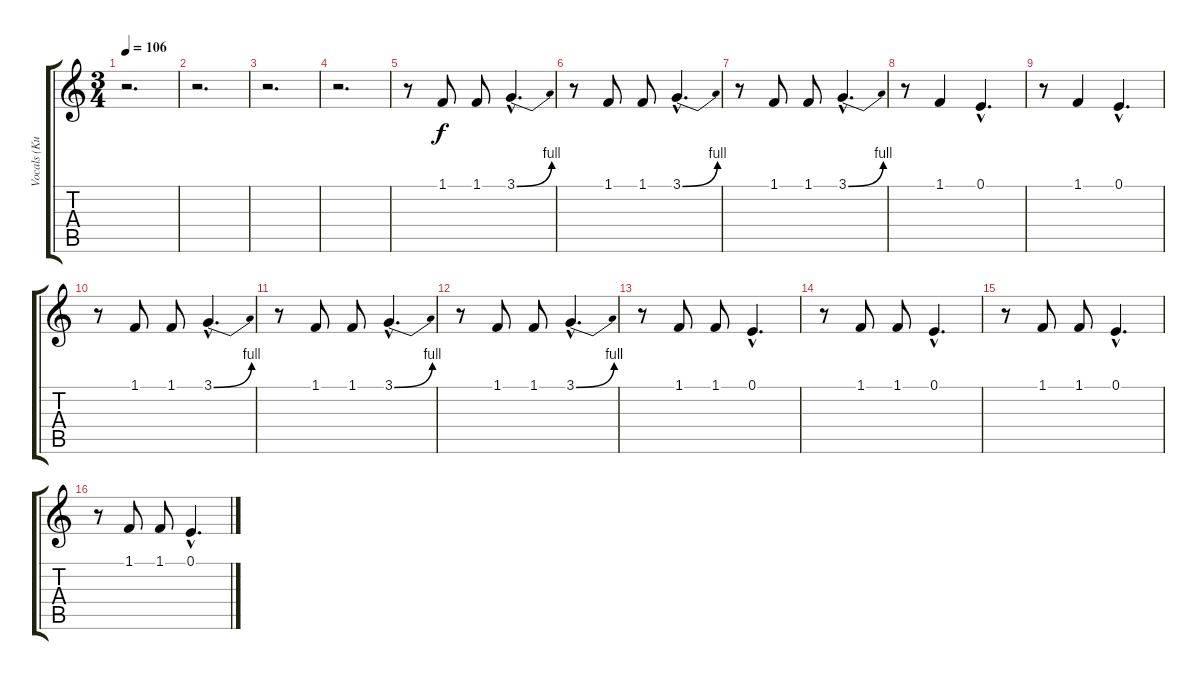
\track ("Vocals (Kurt)" "Vocals (Ku") {instrument brightacousticpiano}
\staff {score tabs}
\tuning (E4 B3 G3 D3 A2 E2) {hide}
\ts (3 4)
\tempo 106
\clef g2
\ks c
r.2{d dy f} |
r.2{d} |
r.2{d} |
r.2{d} |
r.8 1.1.8 1.1.8 3.1{be (bend 0 0 60 4) hac}.4{d} |
r.8 1.1.8 1.1.8 3.1{be (bend 0 0 60 4) hac}.4{d} |
r.8 1.1.8 1.1.8 3.1{be (bend 0 0 60 4) hac}.4{d} |
r.8 1.1.4 0.1{hac}.4{d} |
r.8 1.1.4 0.1{hac}.4{d} |
r.8 1.1.8 1.1.8 3.1{be (bend 0 0 60 4) hac}.4{d} |
r.8 1.1.8 1.1.8 3.1{be (bend 0 0 60 4) hac}.4{d} |
r.8 1.1.8 1.1.8 3.1{be (bend 0 0 60 4) hac}.4{d} |
r.8 1.1.8 1.1.8 0.1{hac}.4{d} |
r.8 1.1.8 1.1.8 0.1{hac}.4{d} |
r.8 1.1.8 1.1.8 0.1{hac}.4{d} |
r.8 1.1.8 1.1.8 0.1{hac}.4{d}
